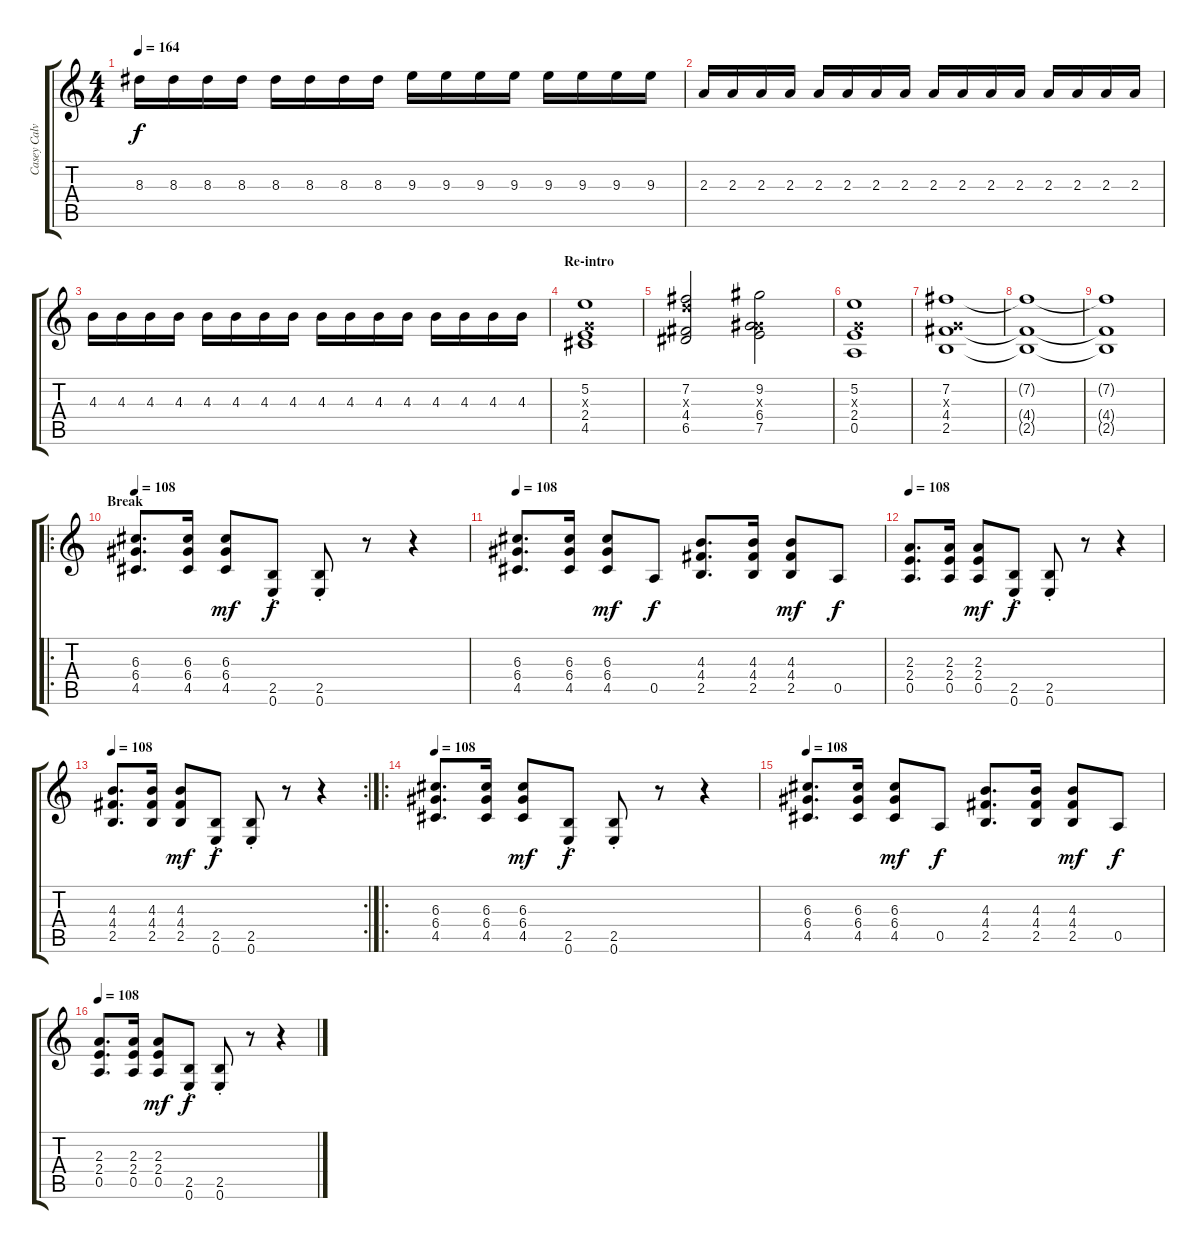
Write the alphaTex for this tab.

\track ("Casey Calvert (Guitar)" "Casey Calv") {instrument distortionguitar}
\staff {score tabs}
\tuning (E4 B3 G3 D3 A2 E2) {hide}
\ts (4 4)
\tempo 164
\clef g2
\ks c
8.3.16{dy f} 8.3.16 8.3.16 8.3.16 8.3.16 8.3.16 8.3.16 8.3.16 9.3.16 9.3.16 9.3.16 9.3.16 9.3.16 9.3.16 9.3.16 9.3.16 |
2.3.16 2.3.16 2.3.16 2.3.16 2.3.16 2.3.16 2.3.16 2.3.16 2.3.16 2.3.16 2.3.16 2.3.16 2.3.16 2.3.16 2.3.16 2.3.16 |
4.3.16 4.3.16 4.3.16 4.3.16 4.3.16 4.3.16 4.3.16 4.3.16 4.3.16 4.3.16 4.3.16 4.3.16 4.3.16 4.3.16 4.3.16 4.3.16 |
\section ("" "Re-intro")
(5.2 0.3{x} 2.4 4.5).1 |
(7.2 7.3{x} 4.4 6.5).2 (9.2 0.3{x} 6.4 7.5).2 |
(5.2 0.3{x} 2.4 0.5).1 |
(7.2 0.3{x} 4.4 2.5).1 |
(7.2{t} 4.4{t} 2.5{t}).1 |
(7.2{t} 4.4{t} 2.5{t}).1 |
\ro
\section ("" "Break")
\tempo 108
(6.3 6.4 4.5).8{d} (6.3 6.4 4.5).16 (6.3 6.4 4.5).8{dy mf} (2.5{st} 0.6{st}).8{dy f} (2.5{st} 0.6{st}).8 r.8 r.4 |
\tempo 108
(6.3 6.4 4.5).8{d} (6.3 6.4 4.5).16 (6.3 6.4 4.5).8{dy mf} 0.5.8{dy f} (4.3 4.4 2.5).8{d} (4.3 4.4 2.5).16 (4.3 4.4 2.5).8{dy mf} 0.5.8{dy f} |
\tempo 108
(2.3 2.4 0.5).8{d} (2.3 2.4 0.5).16 (2.3 2.4 0.5).8{dy mf} (2.5{st} 0.6{st}).8{dy f} (2.5{st} 0.6{st}).8 r.8 r.4 |
\rc 2
\tempo 108
(4.3 4.4 2.5).8{d} (4.3 4.4 2.5).16 (4.3 4.4 2.5).8{dy mf} (2.5{st} 0.6{st}).8{dy f} (2.5{st} 0.6{st}).8 r.8 r.4 |
\ro
\tempo 108
(6.3 6.4 4.5).8{d} (6.3 6.4 4.5).16 (6.3 6.4 4.5).8{dy mf} (2.5{st} 0.6{st}).8{dy f} (2.5{st} 0.6{st}).8 r.8 r.4 |
\tempo 108
(6.3 6.4 4.5).8{d} (6.3 6.4 4.5).16 (6.3 6.4 4.5).8{dy mf} 0.5.8{dy f} (4.3 4.4 2.5).8{d} (4.3 4.4 2.5).16 (4.3 4.4 2.5).8{dy mf} 0.5.8{dy f} |
\tempo 108
(2.3 2.4 0.5).8{d} (2.3 2.4 0.5).16 (2.3 2.4 0.5).8{dy mf} (2.5{st} 0.6{st}).8{dy f} (2.5{st} 0.6{st}).8 r.8 r.4
